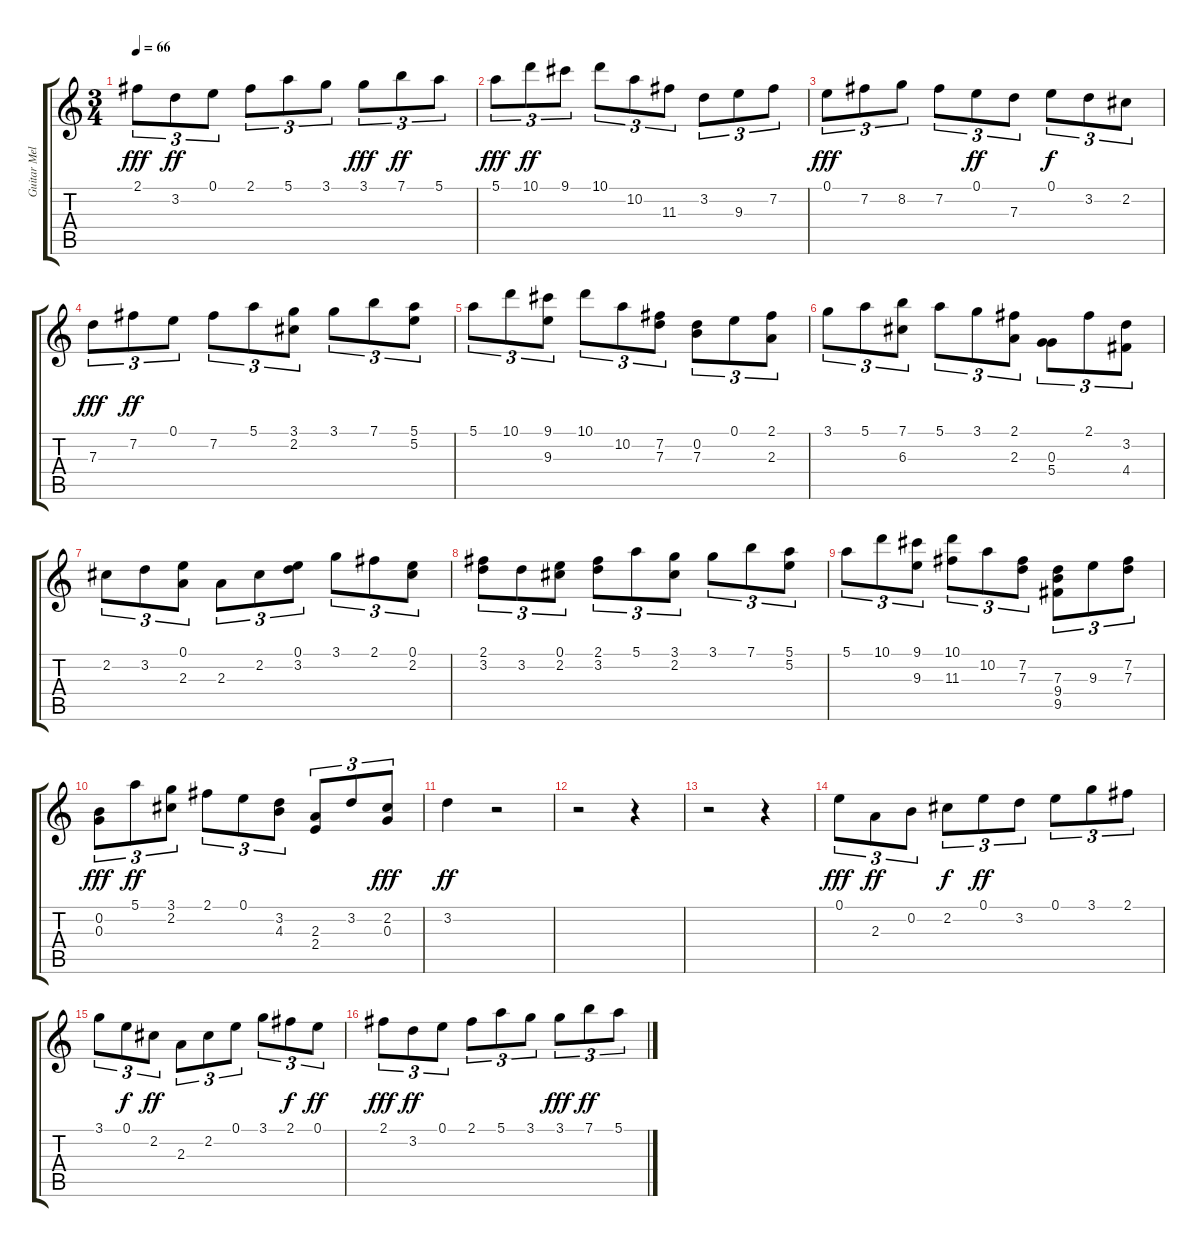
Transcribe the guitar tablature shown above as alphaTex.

\track ("Guitar Melody" "Guitar Mel") {instrument acousticguitarnylon}
\staff {score tabs}
\tuning (E4 B3 G3 D3 A2 E2) {hide}
\ts (3 4)
\tempo 66
\clef g2
\ks c
2.1.8{tu (3 2) dy fff} 3.2.8{tu (3 2) dy ff} 0.1.8{tu (3 2)} 2.1.8{tu (3 2)} 5.1.8{tu (3 2)} 3.1.8{tu (3 2)} 3.1.8{tu (3 2) dy fff} 7.1.8{tu (3 2) dy ff} 5.1.8{tu (3 2)} |
5.1.8{tu (3 2) dy fff} 10.1.8{tu (3 2) dy ff} 9.1.8{tu (3 2)} 10.1.8{tu (3 2)} 10.2.8{tu (3 2)} 11.3.8{tu (3 2)} 3.2.8{tu (3 2)} 9.3.8{tu (3 2)} 7.2.8{tu (3 2)} |
0.1.8{tu (3 2) dy fff} 7.2.8{tu (3 2)} 8.2.8{tu (3 2)} 7.2.8{tu (3 2)} 0.1.8{tu (3 2) dy ff} 7.3.8{tu (3 2)} 0.1.8{tu (3 2) dy f} 3.2.8{tu (3 2)} 2.2.8{tu (3 2)} |
7.3.8{tu (3 2) dy fff} 7.2.8{tu (3 2) dy ff} 0.1.8{tu (3 2)} 7.2.8{tu (3 2)} 5.1.8{tu (3 2)} (3.1 2.2).8{tu (3 2)} 3.1.8{tu (3 2)} 7.1.8{tu (3 2)} (5.1 5.2).8{tu (3 2)} |
5.1.8{tu (3 2)} 10.1.8{tu (3 2)} (9.1 9.3).8{tu (3 2)} 10.1.8{tu (3 2)} 10.2.8{tu (3 2)} (7.2 7.3).8{tu (3 2)} (0.2 7.3).8{tu (3 2)} 0.1.8{tu (3 2)} (2.1 2.3).8{tu (3 2)} |
3.1.8{tu (3 2)} 5.1.8{tu (3 2)} (7.1 6.3).8{tu (3 2)} 5.1.8{tu (3 2)} 3.1.8{tu (3 2)} (2.1 2.3).8{tu (3 2)} (0.3 5.4).8{tu (3 2)} 2.1.8{tu (3 2)} (3.2 4.4).8{tu (3 2)} |
2.2.8{tu (3 2)} 3.2.8{tu (3 2)} (0.1 2.3).8{tu (3 2)} 2.3.8{tu (3 2)} 2.2.8{tu (3 2)} (0.1 3.2).8{tu (3 2)} 3.1.8{tu (3 2)} 2.1.8{tu (3 2)} (0.1 2.2).8{tu (3 2)} |
(2.1 3.2).8{tu (3 2)} 3.2.8{tu (3 2)} (0.1 2.2).8{tu (3 2)} (2.1 3.2).8{tu (3 2)} 5.1.8{tu (3 2)} (3.1 2.2).8{tu (3 2)} 3.1.8{tu (3 2)} 7.1.8{tu (3 2)} (5.1 5.2).8{tu (3 2)} |
5.1.8{tu (3 2)} 10.1.8{tu (3 2)} (9.1 9.3).8{tu (3 2)} (10.1 11.3).8{tu (3 2)} 10.2.8{tu (3 2)} (7.2 7.3).8{tu (3 2)} (7.3 9.4 9.5).8{tu (3 2)} 9.3.8{tu (3 2)} (7.2 7.3).8{tu (3 2)} |
(0.2 0.3).8{tu (3 2) dy fff} 5.1.8{tu (3 2) dy ff} (3.1 2.2).8{tu (3 2)} 2.1.8{tu (3 2)} 0.1.8{tu (3 2)} (3.2 4.3).8{tu (3 2)} (2.3 2.4).8{tu (3 2)} 3.2.8{tu (3 2)} (2.2 0.3).8{tu (3 2) dy fff} |
3.2.4{dy ff} r.2 |
r.2 r.4 |
r.2 r.4 |
0.1.8{tu (3 2) dy fff} 2.3.8{tu (3 2) dy ff} 0.2.8{tu (3 2)} 2.2.8{tu (3 2) dy f} 0.1.8{tu (3 2) dy ff} 3.2.8{tu (3 2)} 0.1.8{tu (3 2)} 3.1.8{tu (3 2)} 2.1.8{tu (3 2)} |
3.1.8{tu (3 2)} 0.1.8{tu (3 2) dy f} 2.2.8{tu (3 2) dy ff} 2.3.8{tu (3 2)} 2.2.8{tu (3 2)} 0.1.8{tu (3 2)} 3.1.8{tu (3 2)} 2.1.8{tu (3 2) dy f} 0.1.8{tu (3 2) dy ff} |
2.1.8{tu (3 2) dy fff} 3.2.8{tu (3 2) dy ff} 0.1.8{tu (3 2)} 2.1.8{tu (3 2)} 5.1.8{tu (3 2)} 3.1.8{tu (3 2)} 3.1.8{tu (3 2) dy fff} 7.1.8{tu (3 2) dy ff} 5.1.8{tu (3 2)}
